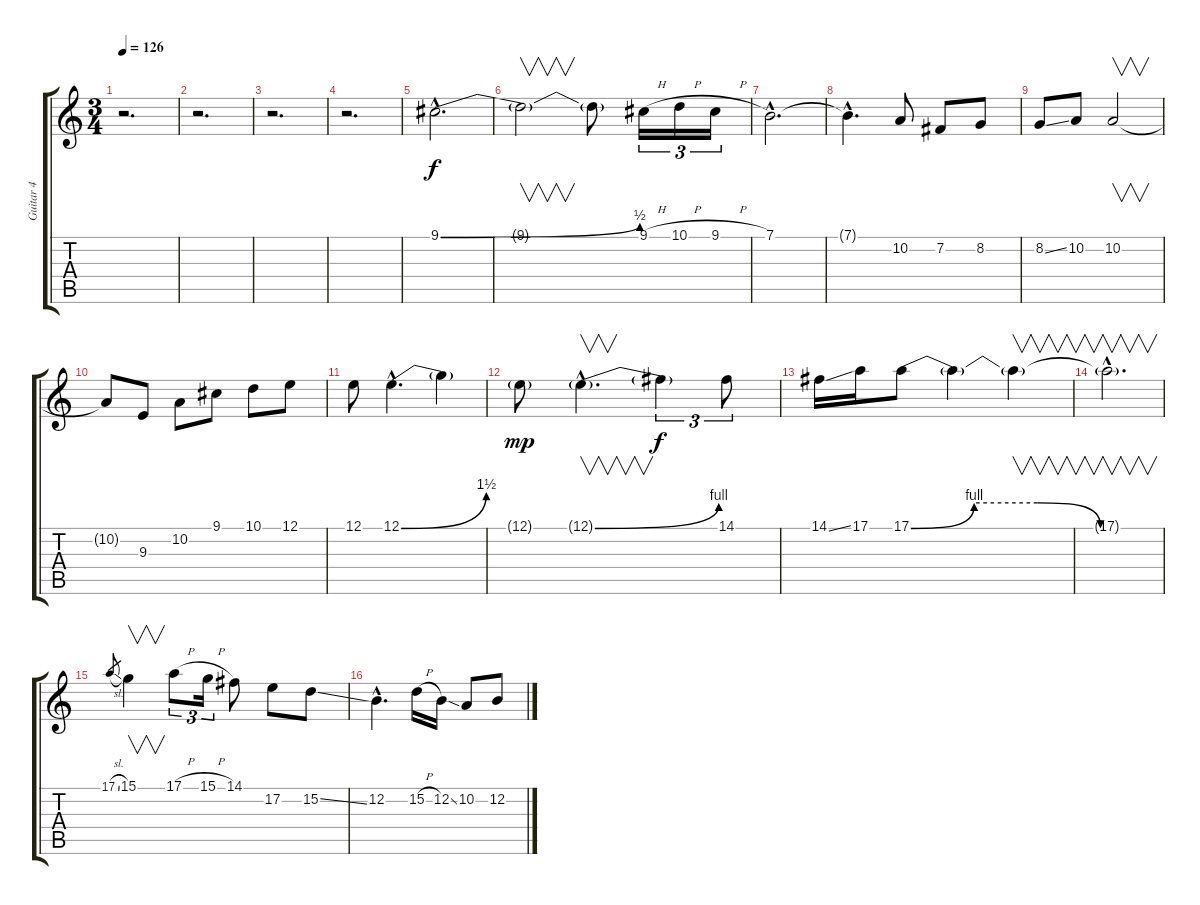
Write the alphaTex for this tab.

\track ("Guitar 4" "Guitar 4") {instrument lead3calliope}
\staff {score tabs}
\tuning (E4 B3 G3 D3 A2 E2) {hide}
\ts (3 4)
\tempo 126
\clef g2
\ks c
r.2{d dy f} |
r.2{d} |
r.2{d} |
r.2{d} |
9.1{be (bend 0 0 60 2) hac}.2{d} |
9.1{t}.2{v} 9.1{t}.8 9.1{h}.16{tu (3 2)} 10.1{h}.16{tu (3 2)} 9.1{h}.16{tu (3 2)} |
7.1{hac}.2{d} |
7.1{hac t}.4{d} 10.2.8 7.2.8 8.2.8 |
8.2{ss}.8 10.2.8 10.2.2{v} |
10.2{t}.8 9.3.8 10.2.8 9.1.8 10.1.8 12.1.8 |
12.1.8 12.1{be (bend 0 0 60 6) hac}.4{d} 12.1{t}.4 |
12.1{g}.8{dy mp} 12.1{be (bend 0 0 60 4) g hac}.4{v d} 12.1{t}.4{tu (3 2) dy f} 14.1.8{tu (3 2)} |
14.1{ss}.16 17.1.16 17.1{be (custom 0 0 15 4 30 4 45 0 60 0)}.8 17.1{t}.4 17.1{t}.4{v} |
17.1{hac t}.2{v d} |
17.1{sl}.8{gr} 15.1.4{v} 17.1{h}.8{tu (3 2)} 15.1{h}.16{tu (3 2)} 14.1.8 17.2.8 15.2{ss}.8 |
12.2{hac}.4{d} 15.2{h}.16 12.2{ss}.16 10.2.8 12.2.8
